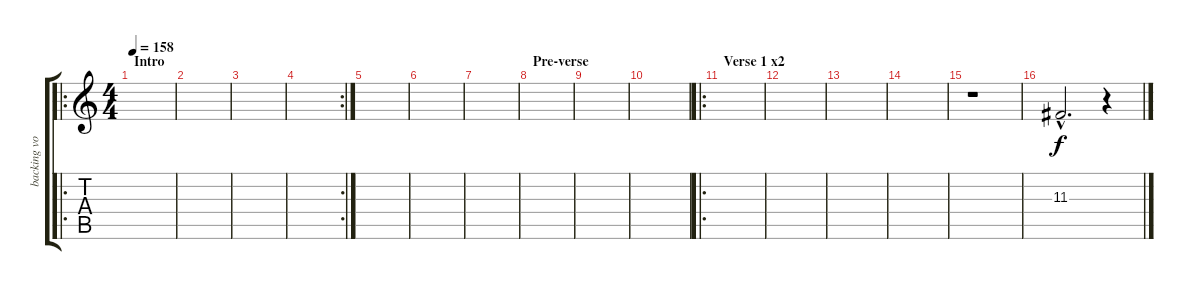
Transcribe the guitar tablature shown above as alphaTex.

\track ("backing vocals" "backing vo") {instrument voiceoohs}
\staff {score tabs}
\tuning (E4 B3 G3 D3 A2 E2) {hide}
\ro
\ts (4 4)
\section ("" "Intro")
\tempo 158
\clef g2
\ks c
|
|
|
\rc 2
|
|
|
|
\section ("" "Pre-verse")
|
|
|
\ro
\section ("" "Verse 1 x2")
|
|
|
|
r.1{volume 9} |
11.3{hac}.2{d} r.4
